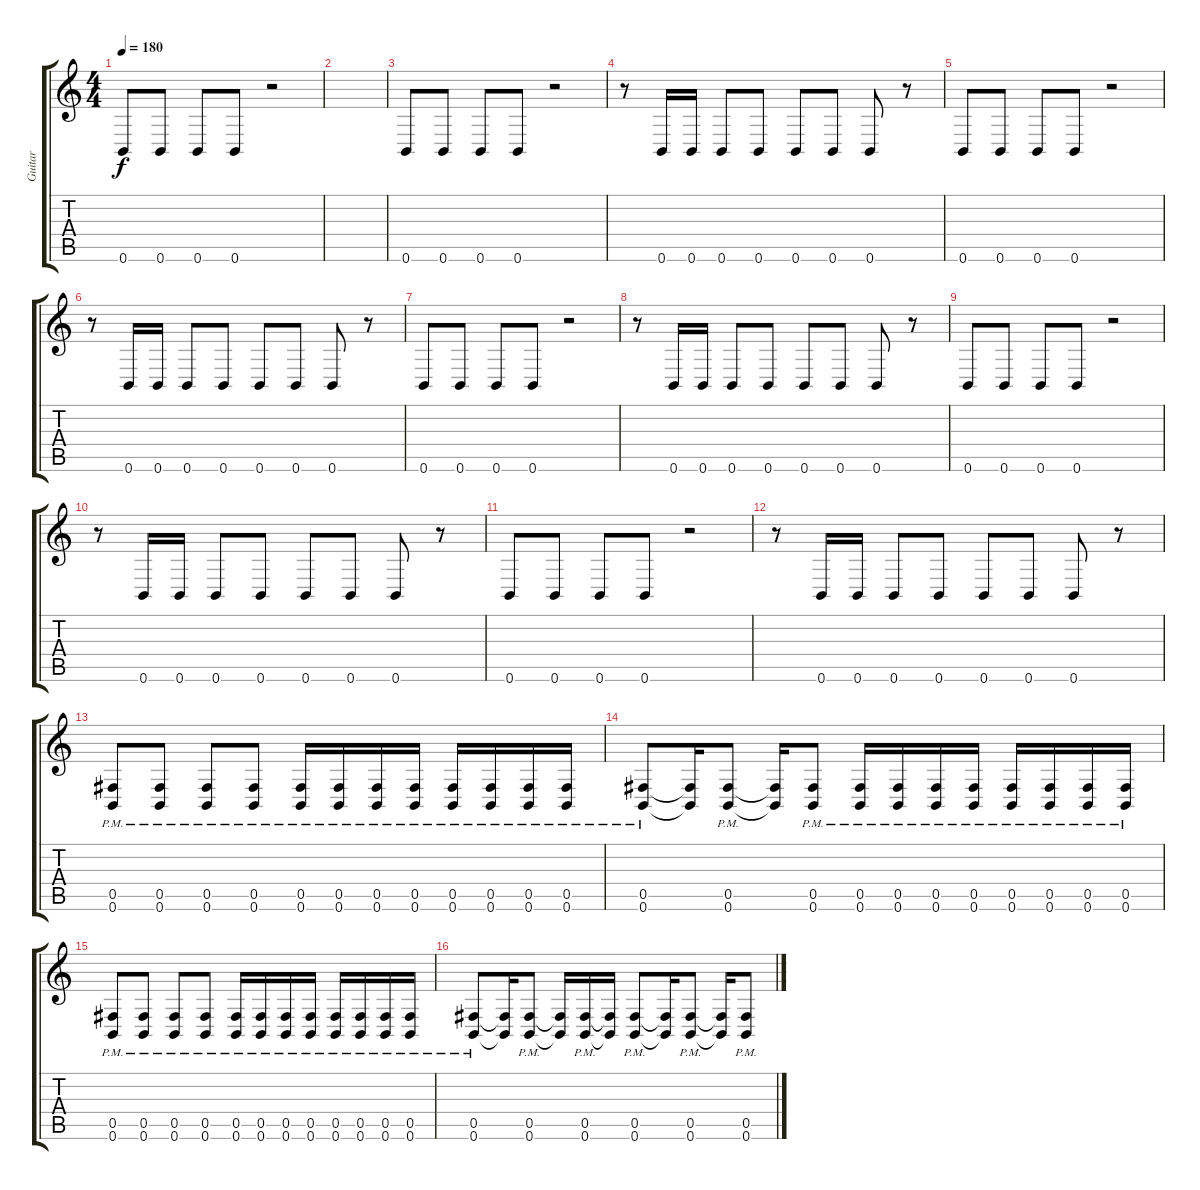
\track ("Guitar" "Guitar") {instrument distortionguitar}
\staff {score tabs}
\tuning (Db4 Ab3 E3 B2 Gb2 B1) {hide}
\ts (4 4)
\tempo 180
\clef g2
\ks c
0.6.8{dy f} 0.6.8 0.6.8 0.6.8 r.2 |
|
0.6.8 0.6.8 0.6.8 0.6.8 r.2 |
r.8 0.6.16 0.6.16 0.6.8 0.6.8 0.6.8 0.6.8 0.6.8 r.8 |
0.6.8 0.6.8 0.6.8 0.6.8 r.2 |
r.8 0.6.16 0.6.16 0.6.8 0.6.8 0.6.8 0.6.8 0.6.8 r.8 |
0.6.8 0.6.8 0.6.8 0.6.8 r.2 |
r.8 0.6.16 0.6.16 0.6.8 0.6.8 0.6.8 0.6.8 0.6.8 r.8 |
0.6.8 0.6.8 0.6.8 0.6.8 r.2 |
r.8 0.6.16 0.6.16 0.6.8 0.6.8 0.6.8 0.6.8 0.6.8 r.8 |
0.6.8 0.6.8 0.6.8 0.6.8 r.2 |
r.8 0.6.16 0.6.16 0.6.8 0.6.8 0.6.8 0.6.8 0.6.8 r.8 |
(0.5{pm} 0.6{pm}).8 (0.5{pm} 0.6{pm}).8 (0.5{pm} 0.6{pm}).8 (0.5{pm} 0.6{pm}).8 (0.5{pm} 0.6{pm}).16 (0.5{pm} 0.6{pm}).16 (0.5{pm} 0.6{pm}).16 (0.5{pm} 0.6{pm}).16 (0.5{pm} 0.6{pm}).16 (0.5{pm} 0.6{pm}).16 (0.5{pm} 0.6{pm}).16 (0.5{pm} 0.6{pm}).16 |
(0.5{pm} 0.6{pm}).8 (0.5{t} 0.6{t}).16 (0.5{pm} 0.6{pm}).8 (0.5{t} 0.6{t}).16 (0.5{pm} 0.6{pm}).8 (0.5{pm} 0.6{pm}).16 (0.5{pm} 0.6{pm}).16 (0.5{pm} 0.6{pm}).16 (0.5{pm} 0.6{pm}).16 (0.5{pm} 0.6{pm}).16 (0.5{pm} 0.6{pm}).16 (0.5{pm} 0.6{pm}).16 (0.5{pm} 0.6{pm}).16 |
(0.5{pm} 0.6{pm}).8 (0.5{pm} 0.6{pm}).8 (0.5{pm} 0.6{pm}).8 (0.5{pm} 0.6{pm}).8 (0.5{pm} 0.6{pm}).16 (0.5{pm} 0.6{pm}).16 (0.5{pm} 0.6{pm}).16 (0.5{pm} 0.6{pm}).16 (0.5{pm} 0.6{pm}).16 (0.5{pm} 0.6{pm}).16 (0.5{pm} 0.6{pm}).16 (0.5{pm} 0.6{pm}).16 |
(0.5{pm} 0.6{pm}).8 (0.5{t} 0.6{t}).16 (0.5{pm} 0.6{pm}).8 (0.5{t} 0.6{t}).16 (0.5{pm} 0.6{pm}).16 (0.5{t} 0.6{t}).16 (0.5{pm} 0.6{pm}).8 (0.5{t} 0.6{t}).16 (0.5{pm} 0.6{pm}).8 (0.5{t} 0.6{t}).16 (0.5{pm} 0.6{pm}).8
